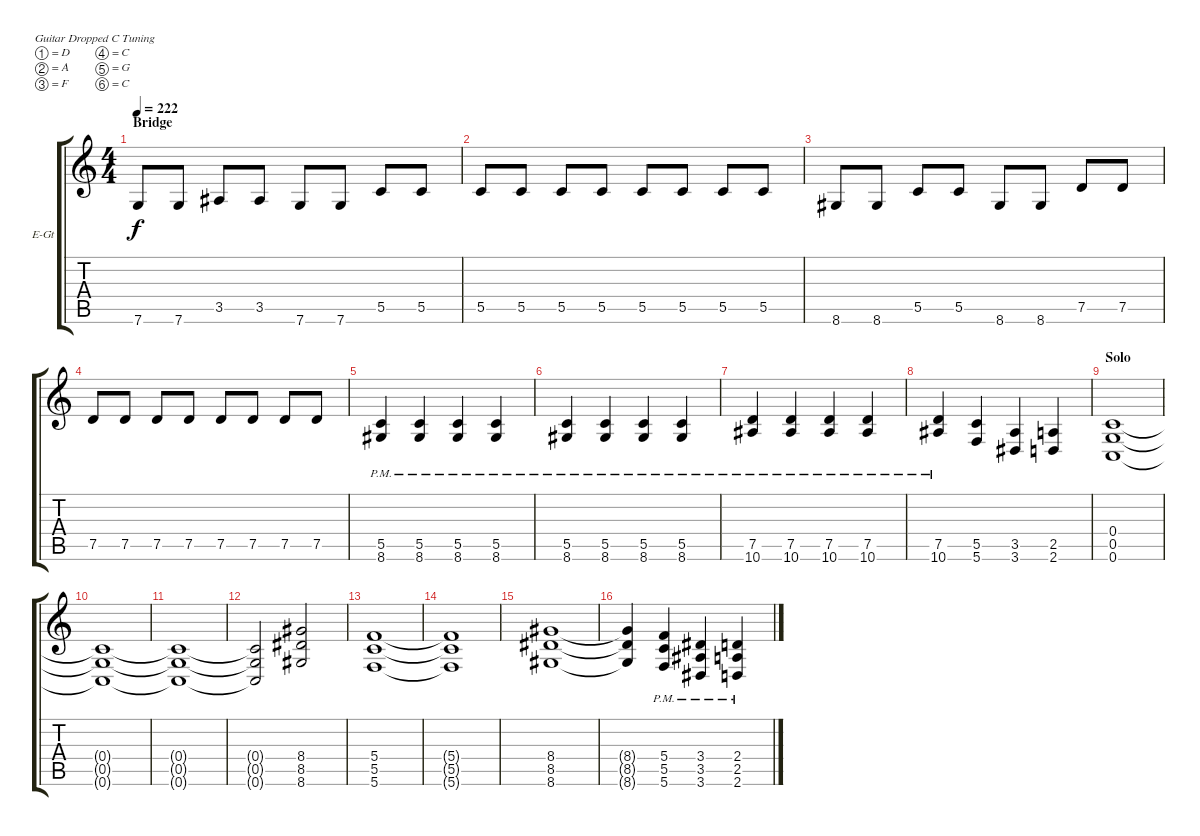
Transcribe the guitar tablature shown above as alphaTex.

\defaultSystemsLayout 4
\bracketExtendMode groupsimilarinstruments
\firstSystemTrackNameOrientation horizontal
\otherSystemsTrackNameOrientation horizontal
\track ("Electric Guitar" "E-Gt") {mute instrument distortionguitar}
\staff {score tabs}
\tuning (D4 A3 F3 C3 G2 C2)
\ts (4 4)
\section ("" "Bridge")
\tempo 222
\clef g2
\ks c
7.6.8{dy f} 7.6.8 3.5.8 3.5.8 7.6.8 7.6.8 5.5.8 5.5.8 |
5.5.8 5.5.8 5.5.8 5.5.8 5.5.8 5.5.8 5.5.8 5.5.8 |
8.6.8 8.6.8 5.5.8 5.5.8 8.6.8 8.6.8 7.5.8 7.5.8 |
7.5.8 7.5.8 7.5.8 7.5.8 7.5.8 7.5.8 7.5.8 7.5.8 |
(8.6{pm} 5.5{pm}).4 (8.6{pm} 5.5{pm}).4 (8.6{pm} 5.5{pm}).4 (8.6{pm} 5.5{pm}).4 |
(8.6{pm} 5.5{pm}).4 (8.6{pm} 5.5{pm}).4 (8.6{pm} 5.5{pm}).4 (8.6{pm} 5.5{pm}).4 |
(10.6{pm} 7.5{pm}).4 (10.6{pm} 7.5{pm}).4 (10.6{pm} 7.5{pm}).4 (10.6{pm} 7.5{pm}).4 |
(10.6{pm} 7.5{pm}).4 (5.6 5.5).4 (3.6 3.5).4 (2.6 2.5).4 |
\section ("" "Solo")
(0.6 0.5 0.4).1 |
(0.6{t} 0.5{t} 0.4{t}).1 |
(0.4{t} 0.5{t} 0.6{t}).1 |
(0.6{t} 0.5{t} 0.4{t}).2 (8.4 8.5 8.6).2 |
(5.6 5.5 5.4).1 |
(5.4{t} 5.5{t} 5.6{t}).1 |
(8.6 8.5 8.4).1 |
(8.4{t} 8.5{t} 8.6{t}).4 (5.6{pm} 5.5{pm} 5.4{pm}).4 (3.4{pm} 3.5{pm} 3.6{pm}).4 (2.6{pm} 2.5{pm} 2.4{pm}).4
